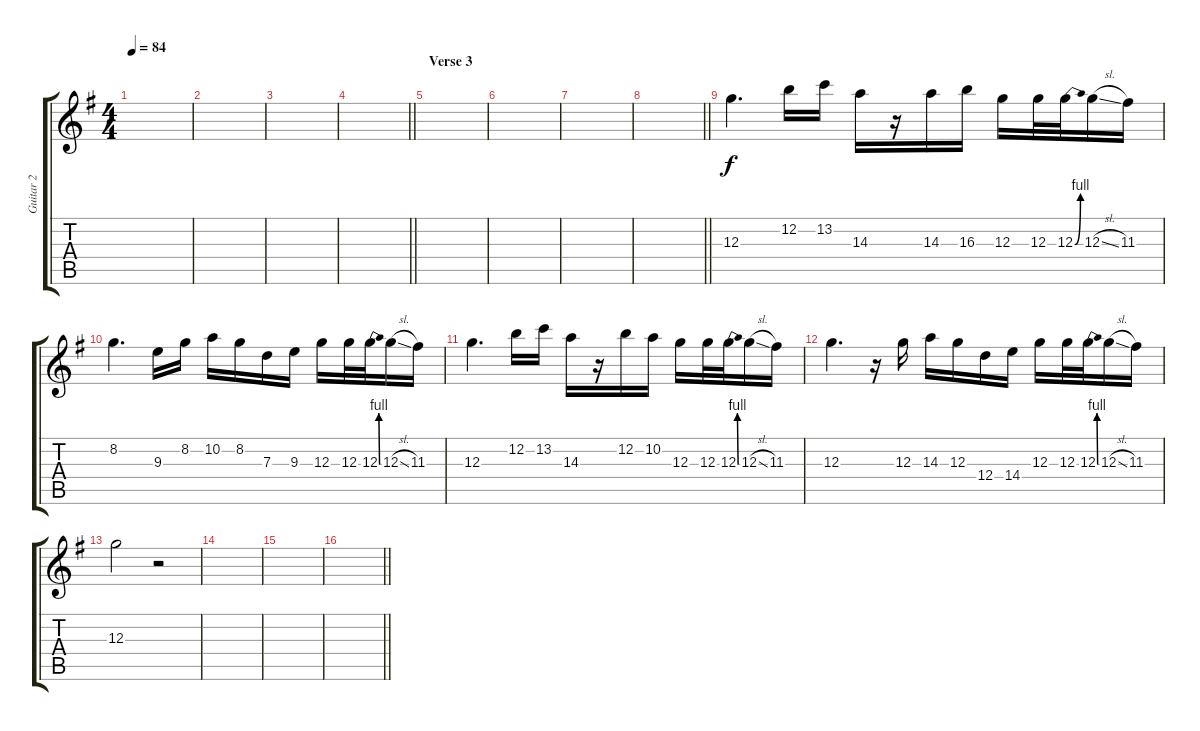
\track ("Guitar 2" "Guitar 2") {instrument acousticguitarsteel}
\staff {score tabs}
\tuning (E4 B3 G3 D3 A2 E2) {hide}
\ts (4 4)
\section ("" "")
\tempo 84
\clef g2
\ks g
|
|
|
\barLineRight lightlight
|
\section ("" "Verse 3")
|
|
|
\barLineRight lightlight
|
12.3.4{d} 12.2.16 13.2.16 14.3.16 r.16 14.3.16 16.3.16 12.3.16 12.3.32 12.3{be (bend 0 0 60 4)}.32 12.3{sl}.16 11.3.16 |
8.2.4{d} 9.3.16 8.2.16 10.2.16 8.2.16 7.3.16 9.3.16 12.3.16 12.3.32 12.3{be (bend 0 0 60 4)}.32 12.3{sl}.16 11.3.16 |
12.3.4{d} 12.2.16 13.2.16 14.3.16 r.16 12.2.16 10.2.16 12.3.16 12.3.32 12.3{be (bend 0 0 60 4)}.32 12.3{sl}.16 11.3.16 |
12.3.4{d} r.16 12.3.16 14.3.16 12.3.16 12.4.16 14.4.16 12.3.16 12.3.32 12.3{be (bend 0 0 60 4)}.32 12.3{sl}.16 11.3.16 |
12.3.2 r.2 |
|
|
\barLineRight lightlight
